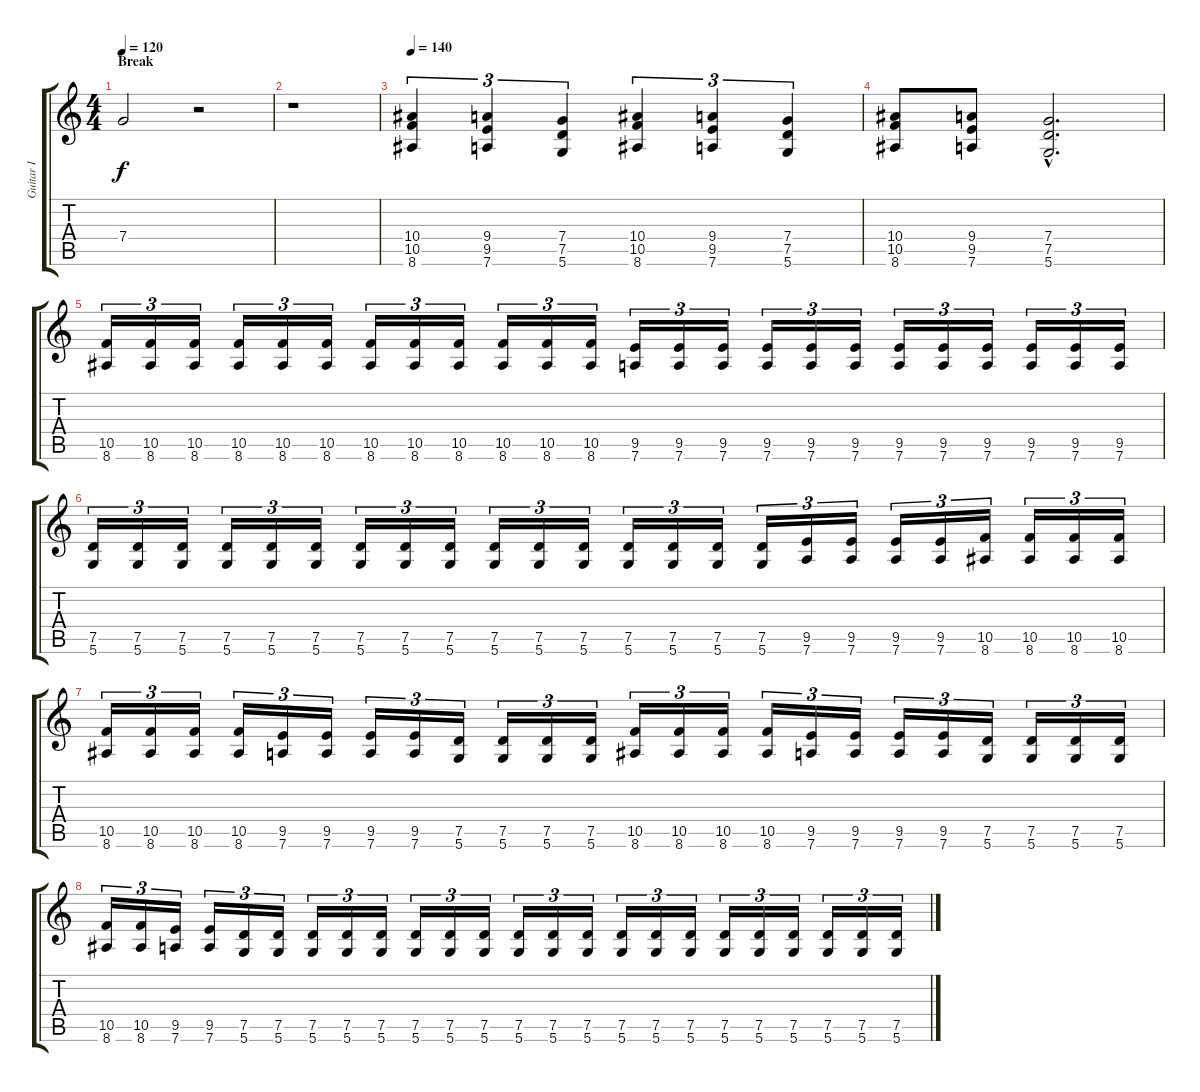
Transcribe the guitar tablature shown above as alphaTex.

\track ("Guitar I" "Guitar I") {instrument distortionguitar}
\staff {score tabs}
\tuning (D4 A3 F3 C3 G2 D2) {hide}
\ts (4 4)
\section ("" "Break")
\tempo 120
\clef g2
\ks c
7.4.2{dy f} r.2 |
r.1 |
\tempo 140
(10.4 10.5 8.6).4{tu (3 2)} (9.4 9.5 7.6).4{tu (3 2)} (7.4 7.5 5.6).4{tu (3 2)} (10.4 10.5 8.6).4{tu (3 2)} (9.4 9.5 7.6).4{tu (3 2)} (7.4 7.5 5.6).4{tu (3 2)} |
(10.4 10.5 8.6).8 (9.4 9.5 7.6).8 (7.4{hac} 7.5{hac} 5.6{hac}).2{d} |
(10.5 8.6).16{tu (3 2)} (10.5 8.6).16{tu (3 2)} (10.5 8.6).16{tu (3 2)} (10.5 8.6).16{tu (3 2)} (10.5 8.6).16{tu (3 2)} (10.5 8.6).16{tu (3 2)} (10.5 8.6).16{tu (3 2)} (10.5 8.6).16{tu (3 2)} (10.5 8.6).16{tu (3 2)} (10.5 8.6).16{tu (3 2)} (10.5 8.6).16{tu (3 2)} (10.5 8.6).16{tu (3 2)} (9.5 7.6).16{tu (3 2)} (9.5 7.6).16{tu (3 2)} (9.5 7.6).16{tu (3 2)} (9.5 7.6).16{tu (3 2)} (9.5 7.6).16{tu (3 2)} (9.5 7.6).16{tu (3 2)} (9.5 7.6).16{tu (3 2)} (9.5 7.6).16{tu (3 2)} (9.5 7.6).16{tu (3 2)} (9.5 7.6).16{tu (3 2)} (9.5 7.6).16{tu (3 2)} (9.5 7.6).16{tu (3 2)} |
(7.5 5.6).16{tu (3 2)} (7.5 5.6).16{tu (3 2)} (7.5 5.6).16{tu (3 2)} (7.5 5.6).16{tu (3 2)} (7.5 5.6).16{tu (3 2)} (7.5 5.6).16{tu (3 2)} (7.5 5.6).16{tu (3 2)} (7.5 5.6).16{tu (3 2)} (7.5 5.6).16{tu (3 2)} (7.5 5.6).16{tu (3 2)} (7.5 5.6).16{tu (3 2)} (7.5 5.6).16{tu (3 2)} (7.5 5.6).16{tu (3 2)} (7.5 5.6).16{tu (3 2)} (7.5 5.6).16{tu (3 2)} (7.5 5.6).16{tu (3 2)} (9.5 7.6).16{tu (3 2)} (9.5 7.6).16{tu (3 2)} (9.5 7.6).16{tu (3 2)} (9.5 7.6).16{tu (3 2)} (10.5 8.6).16{tu (3 2)} (10.5 8.6).16{tu (3 2)} (10.5 8.6).16{tu (3 2)} (10.5 8.6).16{tu (3 2)} |
(10.5 8.6).16{tu (3 2)} (10.5 8.6).16{tu (3 2)} (10.5 8.6).16{tu (3 2)} (10.5 8.6).16{tu (3 2)} (9.5 7.6).16{tu (3 2)} (9.5 7.6).16{tu (3 2)} (9.5 7.6).16{tu (3 2)} (9.5 7.6).16{tu (3 2)} (7.5 5.6).16{tu (3 2)} (7.5 5.6).16{tu (3 2)} (7.5 5.6).16{tu (3 2)} (7.5 5.6).16{tu (3 2)} (10.5 8.6).16{tu (3 2)} (10.5 8.6).16{tu (3 2)} (10.5 8.6).16{tu (3 2)} (10.5 8.6).16{tu (3 2)} (9.5 7.6).16{tu (3 2)} (9.5 7.6).16{tu (3 2)} (9.5 7.6).16{tu (3 2)} (9.5 7.6).16{tu (3 2)} (7.5 5.6).16{tu (3 2)} (7.5 5.6).16{tu (3 2)} (7.5 5.6).16{tu (3 2)} (7.5 5.6).16{tu (3 2)} |
(10.5 8.6).16{tu (3 2)} (10.5 8.6).16{tu (3 2)} (9.5 7.6).16{tu (3 2)} (9.5 7.6).16{tu (3 2)} (7.5 5.6).16{tu (3 2)} (7.5 5.6).16{tu (3 2)} (7.5 5.6).16{tu (3 2)} (7.5 5.6).16{tu (3 2)} (7.5 5.6).16{tu (3 2)} (7.5 5.6).16{tu (3 2)} (7.5 5.6).16{tu (3 2)} (7.5 5.6).16{tu (3 2)} (7.5 5.6).16{tu (3 2)} (7.5 5.6).16{tu (3 2)} (7.5 5.6).16{tu (3 2)} (7.5 5.6).16{tu (3 2)} (7.5 5.6).16{tu (3 2)} (7.5 5.6).16{tu (3 2)} (7.5 5.6).16{tu (3 2)} (7.5 5.6).16{tu (3 2)} (7.5 5.6).16{tu (3 2)} (7.5 5.6).16{tu (3 2)} (7.5 5.6).16{tu (3 2)} (7.5 5.6).16{tu (3 2)}
